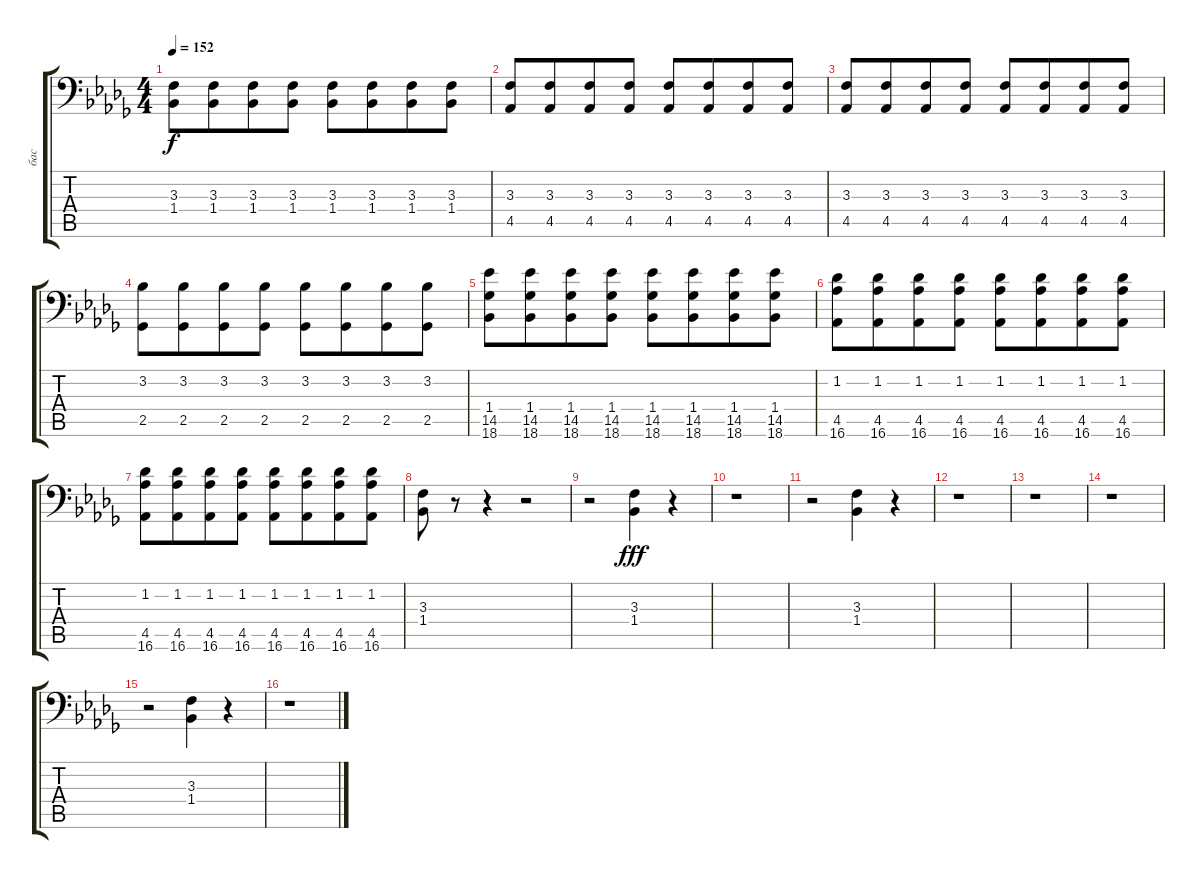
\track ("бас" "бас") {instrument electricbassfinger}
\staff {score tabs}
\tuning (C3 G2 D2 A1 E1 A-1) {hide}
\ts (4 4)
\tempo 152
\clef f4
\ks bbminor
(3.3 1.4).8{dy f} (3.3 1.4).8{beam merge} (3.3 1.4).8 (3.3 1.4).8 (3.3 1.4).8 (3.3 1.4).8{beam merge} (3.3 1.4).8 (3.3 1.4).8 |
(3.3 4.5).8 (3.3 4.5).8{beam merge} (3.3 4.5).8 (3.3 4.5).8 (3.3 4.5).8 (3.3 4.5).8{beam merge} (3.3 4.5).8 (3.3 4.5).8 |
(3.3 4.5).8 (3.3 4.5).8{beam merge} (3.3 4.5).8 (3.3 4.5).8 (3.3 4.5).8 (3.3 4.5).8{beam merge} (3.3 4.5).8 (3.3 4.5).8 |
(3.2 2.5).8 (3.2 2.5).8{beam merge} (3.2 2.5).8 (3.2 2.5).8 (3.2 2.5).8 (3.2 2.5).8{beam merge} (3.2 2.5).8 (3.2 2.5).8 |
(1.4 14.5 18.6).8 (1.4 14.5 18.6).8{beam merge} (1.4 14.5 18.6).8 (1.4 14.5 18.6).8 (1.4 14.5 18.6).8 (1.4 14.5 18.6).8{beam merge} (1.4 14.5 18.6).8 (1.4 14.5 18.6).8 |
(1.2 4.5 16.6).8 (1.2 4.5 16.6).8{beam merge} (1.2 4.5 16.6).8 (1.2 4.5 16.6).8 (1.2 4.5 16.6).8 (1.2 4.5 16.6).8{beam merge} (1.2 4.5 16.6).8 (1.2 4.5 16.6).8 |
(1.2 4.5 16.6).8 (1.2 4.5 16.6).8{beam merge} (1.2 4.5 16.6).8 (1.2 4.5 16.6).8 (1.2 4.5 16.6).8 (1.2 4.5 16.6).8{beam merge} (1.2 4.5 16.6).8 (1.2 4.5 16.6).8 |
(3.3 1.4).8 r.8 r.4 r.2 |
r.2 (3.3 1.4).4{dy fff} r.4 |
r.1 |
r.2 (3.3 1.4).4 r.4 |
r.1 |
r.1 |
r.1 |
r.2 (3.3 1.4).4 r.4 |
r.1
